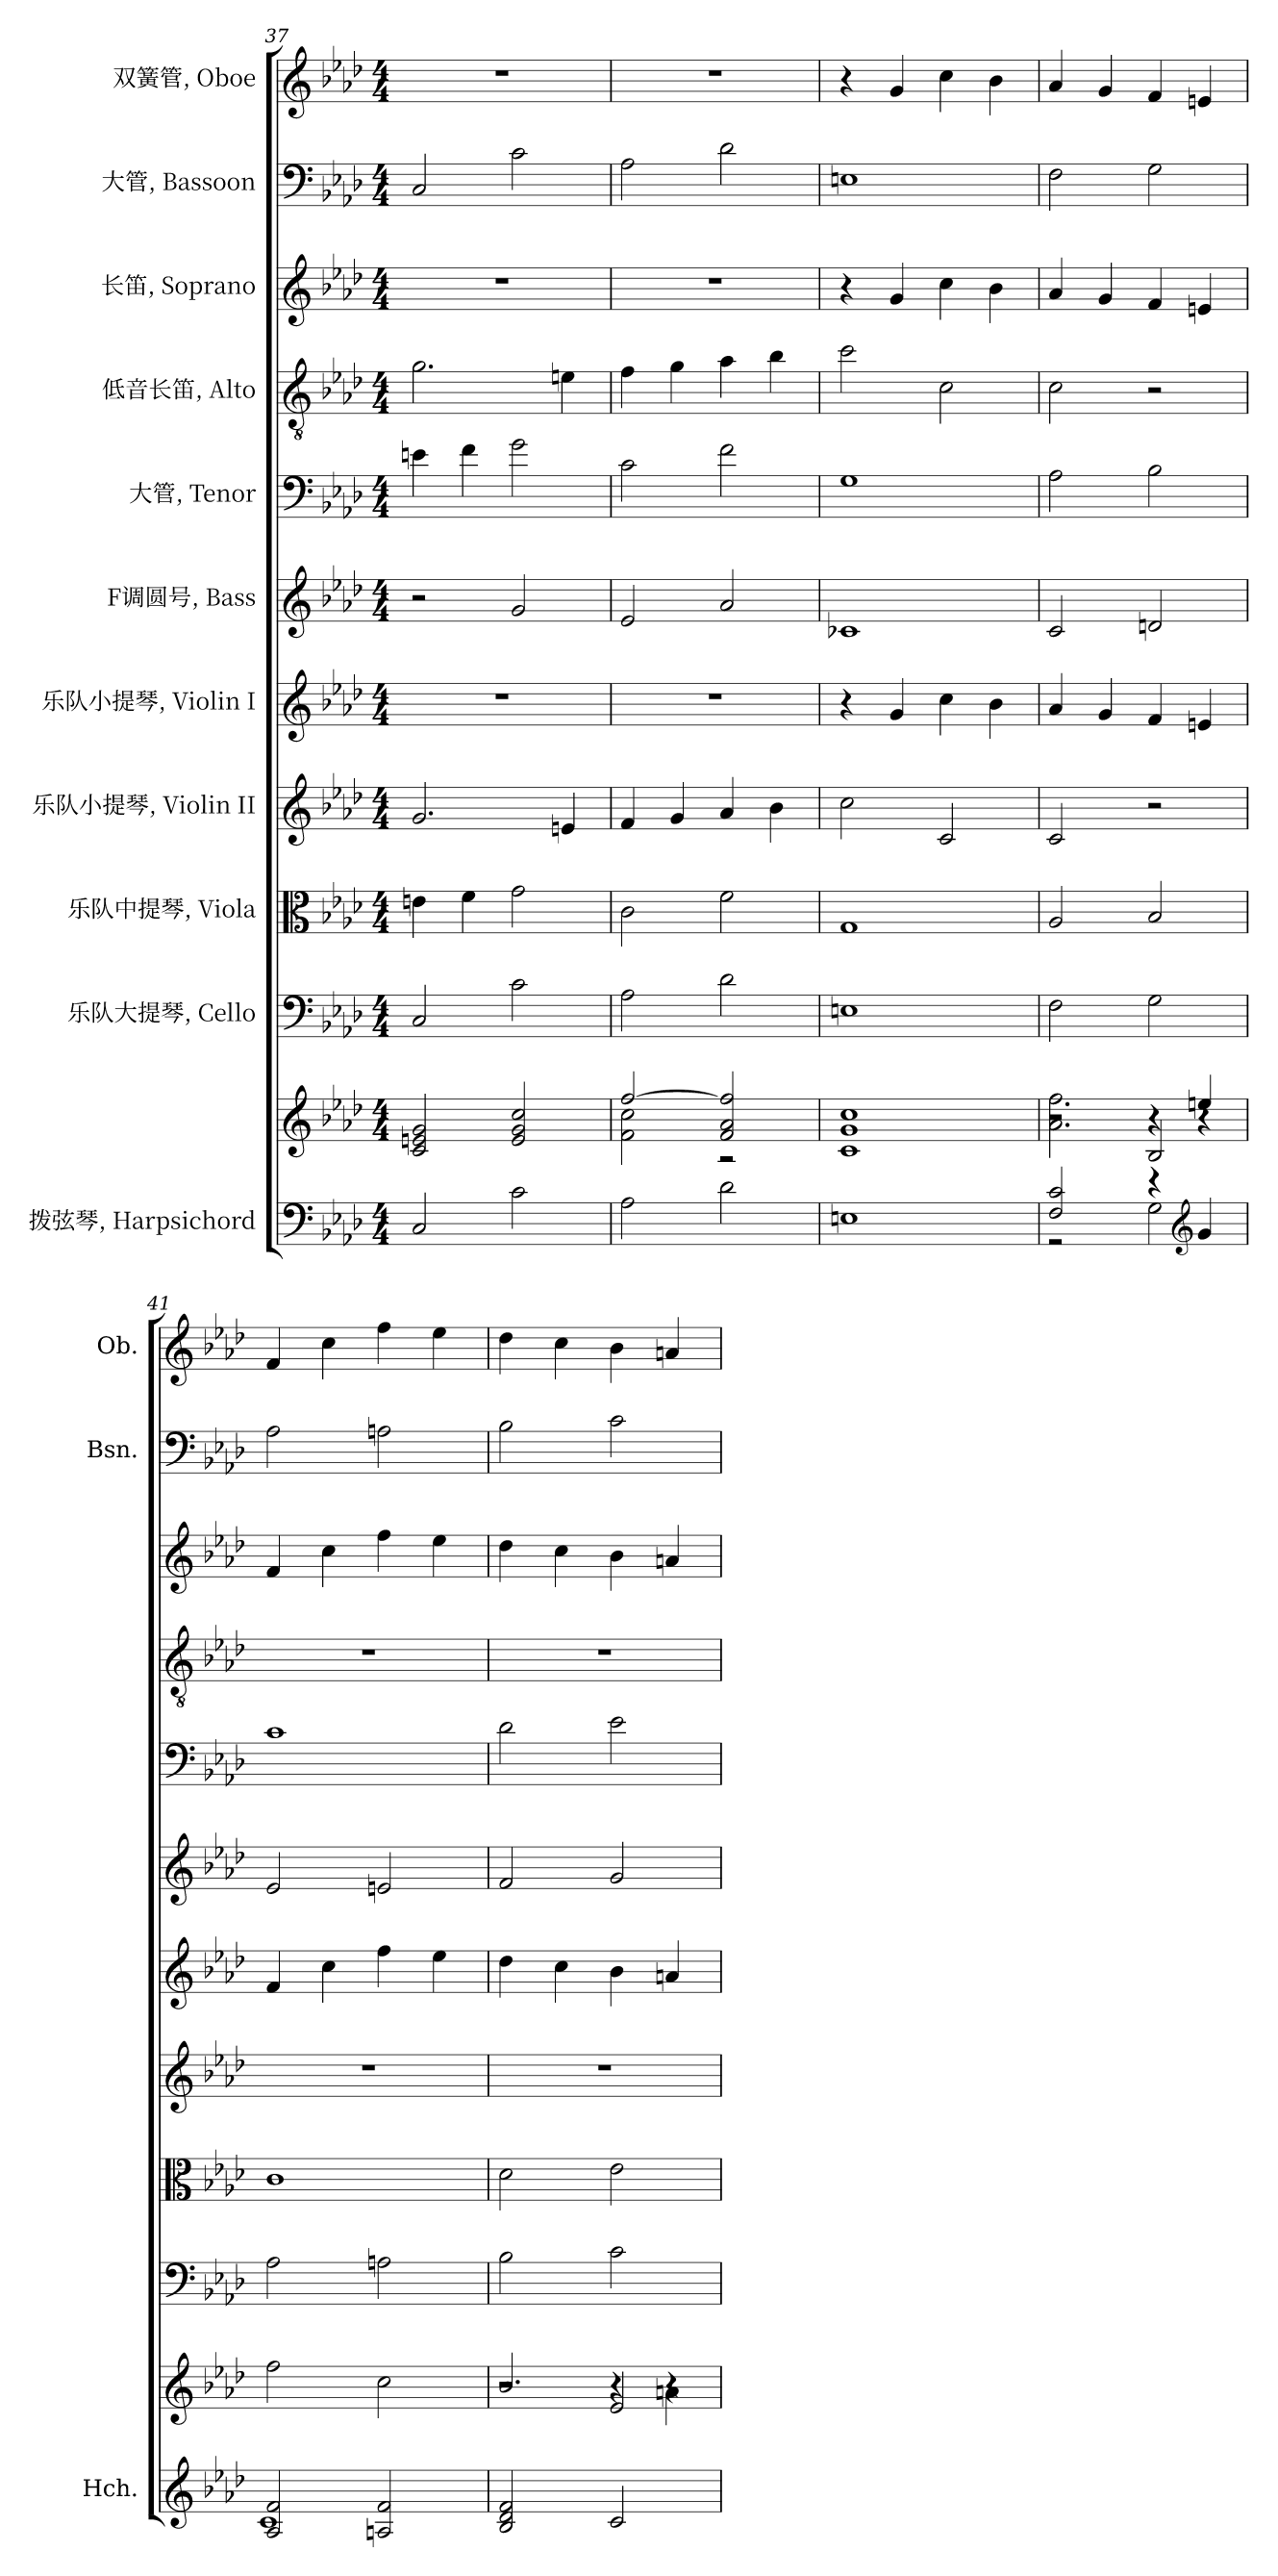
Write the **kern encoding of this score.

**kern	**kern	**kern	**kern	**kern	**kern	**kern	**kern	**kern	**kern	**kern	**kern
*part11	*part11	*part10	*part9	*part8	*part7	*part6	*part5	*part4	*part3	*part2	*part1
*staff12	*staff11	*staff10	*staff9	*staff8	*staff7	*staff6	*staff5	*staff4	*staff3	*staff2	*staff1
*I"拨弦琴, Harpsichord	*	*I"乐队大提琴, Cello	*I"乐队中提琴, Viola	*I"乐队小提琴, Violin II	*I"乐队小提琴, Violin I	*I"F调圆号, Bass	*I"大管, Tenor	*I"低音长笛, Alto	*I"长笛, Soprano	*I"大管, Bassoon	*I"双簧管, Oboe
*I'Hch.	*	*	*	*	*	*	*	*	*	*I'Bsn.	*I'Ob.
*clefF4	*clefG2	*clefF4	*clefC3	*clefG2	*clefG2	*clefG2	*clefF4	*clefGv2	*clefG2	*clefF4	*clefG2
*	*	*	*	*	*	*ITrd4c7	*	*	*	*	*
*k[b-e-a-d-]	*k[b-e-a-d-]	*k[b-e-a-d-]	*k[b-e-a-d-]	*k[b-e-a-d-]	*k[b-e-a-d-]	*k[b-e-a-d-g-]	*k[b-e-a-d-]	*k[b-e-a-d-]	*k[b-e-a-d-]	*k[b-e-a-d-]	*k[b-e-a-d-]
*M4/4	*M4/4	*M4/4	*M4/4	*M4/4	*M4/4	*M4/4	*M4/4	*M4/4	*M4/4	*M4/4	*M4/4
=37	=37	=37	=37	=37	=37	=37	=37	=37	=37	=37	=37
2C/	2c/ 2en/ 2g/	2C/	4en\	2.g/	1r	2r	4en\	2.g\	1r	2C/	1r
.	.	.	4f\	.	.	.	4f\	.	.	.	.
2c\	2e/ 2g/ 2cc/	2c\	2g\	.	.	2c/	2g\	.	.	2c\	.
.	.	.	.	4en/	.	.	.	4en\	.	.	.
=38	=38	=38	=38	=38	=38	=38	=38	=38	=38	=38	=38
*	*^	*	*	*	*	*	*	*	*	*	*
2A-\	[2ff/	2f\ 2cc\	2A-\	2c\	4f/	1r	2A-/	2c\	4f\	1r	2A-\	1r
.	.	.	.	.	4g/	.	.	.	4g\	.	.	.
2d-\	2f/ 2a-/ 2ff/]	2r	2d-\	2f\	4a-/	.	2d-/	2f\	4a-\	.	2d-\	.
.	.	.	.	.	4b-\	.	.	.	4b-\	.	.	.
*	*v	*v	*	*	*	*	*	*	*	*	*	*
=39	=39	=39	=39	=39	=39	=39	=39	=39	=39	=39	=39
1En	1c 1g 1cc	1En	1G	2cc\	4r	1F-X	1G	2cc\	4r	1En	4r
.	.	.	.	.	4g/	.	.	.	4g/	.	4g/
.	.	.	.	2c/	4cc\	.	.	2c\	4cc\	.	4cc\
.	.	.	.	.	4b-\	.	.	.	4b-\	.	4b-\
=40	=40	=40	=40	=40	=40	=40	=40	=40	=40	=40	=40
*^	*^	*	*	*	*	*	*	*	*	*	*
*	*	*	*^	*	*	*	*	*	*	*	*	*	*
2F/ 2c/	2r	2r	2.a-\ 2.ff\	2r	2F\	2A-/	2c/	4a-/	2F/	2A-\	2c\	4a-/	2F\	4a-/
.	.	.	.	.	.	.	.	4g/	.	.	.	4g/	.	4g/
4r	2G\	4r	.	2B-/	2G\	2B-/	2r	4f/	2Gn/	2B-\	2r	4f/	2G\	4f/
*clefG2	*	*	*	*	*	*	*	*	*	*	*	*	*	*
4g/	.	4een/	4r	.	.	.	.	4en/	.	.	.	4en/	.	4en/
*	*	*v	*v	*v	*	*	*	*	*	*	*	*	*	*
!!LO:PB:g=z
=41	=41	=41	=41	=41	=41	=41	=41	=41	=41	=41	=41	=41
2A-/ 2f/	1c	2ff\	2A-\	1c	1r	4f/	2A-/	1c	1r	4f/	2A-\	4f/
.	.	.	.	.	.	4cc\	.	.	.	4cc\	.	4cc\
2An/ 2f/	.	2cc\	2An\	.	.	4ff\	2An/	.	.	4ff\	2An\	4ff\
.	.	.	.	.	.	4ee-\	.	.	.	4ee-\	.	4ee-\
*v	*v	*	*	*	*	*	*	*	*	*	*	*
=42	=42	=42	=42	=42	=42	=42	=42	=42	=42	=42	=42
*	*^	*	*	*	*	*	*	*	*	*	*
*	*	*^	*	*	*	*	*	*	*	*	*	*
2B-/ 2d-/ 2f/	2.b-/	2r	2r	2B-\	2d-\	1r	4dd-\	2B-/	2d-\	1r	4dd-\	2B-\	4dd-\
.	.	.	.	.	.	.	4cc\	.	.	.	4cc\	.	4cc\
2c/	.	4r	2e-/	2c\	2e-\	.	4b-\	2c/	2e-\	.	4b-\	2c\	4b-\
.	4r	4an\	.	.	.	.	4an/	.	.	.	4an/	.	4an/
*	*v	*v	*v	*	*	*	*	*	*	*	*	*	*
=	=	=	=	=	=	=	=	=	=	=	=
*-	*-	*-	*-	*-	*-	*-	*-	*-	*-	*-	*-
